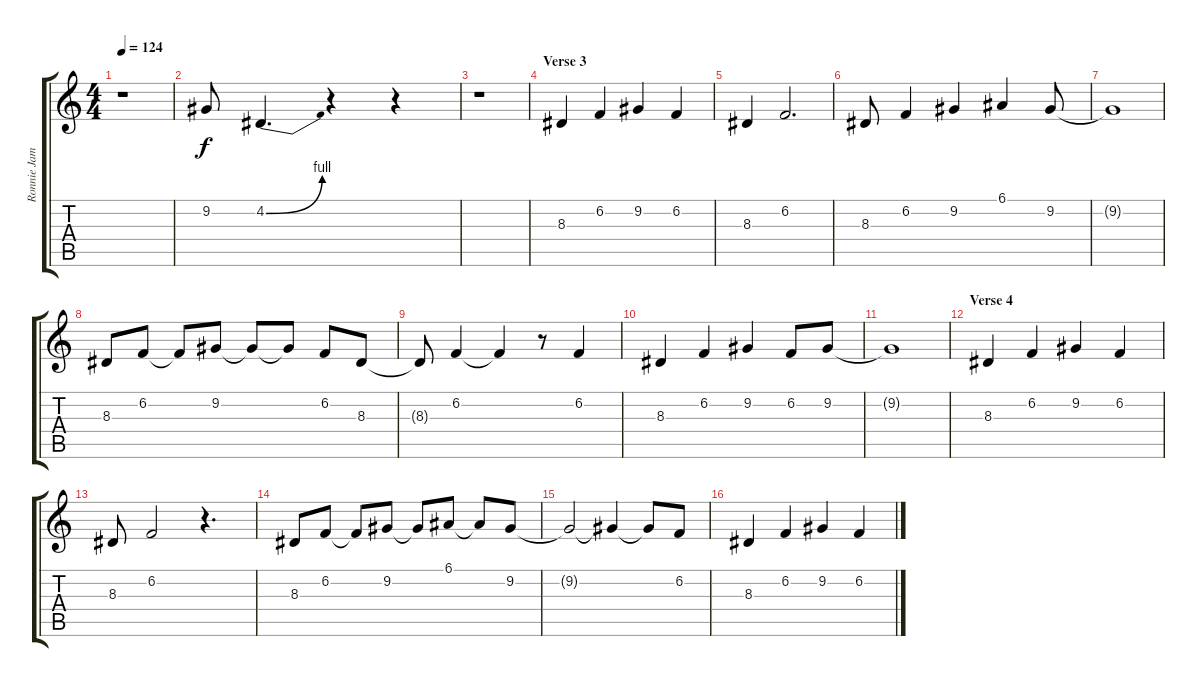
\track ("Ronnie James Dio" "Ronnie Jam") {instrument baritonesax}
\staff {score tabs}
\tuning (E4 B3 G3 D3 A2 E2) {hide}
\ts (4 4)
\tempo 124
\clef g2
\ks c
r.1{dy f} |
9.2.8 4.2{be (bend 0 0 60 4)}.4{d} r.4 r.4 |
r.1 |
\section ("" "Verse 3")
8.3.4 6.2.4 9.2.4 6.2.4 |
8.3.4 6.2.2{d} |
8.3.8 6.2.4 9.2.4 6.1.4 9.2.8 |
9.2{t}.1 |
8.3.8 6.2.8 6.2{t}.8 9.2.8 9.2{t}.8 9.2{t}.8 6.2.8 8.3.8 |
8.3{t}.8 6.2.4 6.2{t}.4 r.8 6.2.4 |
8.3.4 6.2.4 9.2.4 6.2.8 9.2.8 |
9.2{t}.1 |
\section ("" "Verse 4")
8.3.4 6.2.4 9.2.4 6.2.4 |
8.3.8 6.2.2 r.4{d} |
8.3.8 6.2.8 6.2{t}.8 9.2.8 9.2{t}.8 6.1.8 6.1{t}.8 9.2.8 |
9.2{t}.2 9.2{t}.4 9.2{t}.8 6.2.8 |
8.3.4 6.2.4 9.2.4 6.2.4
